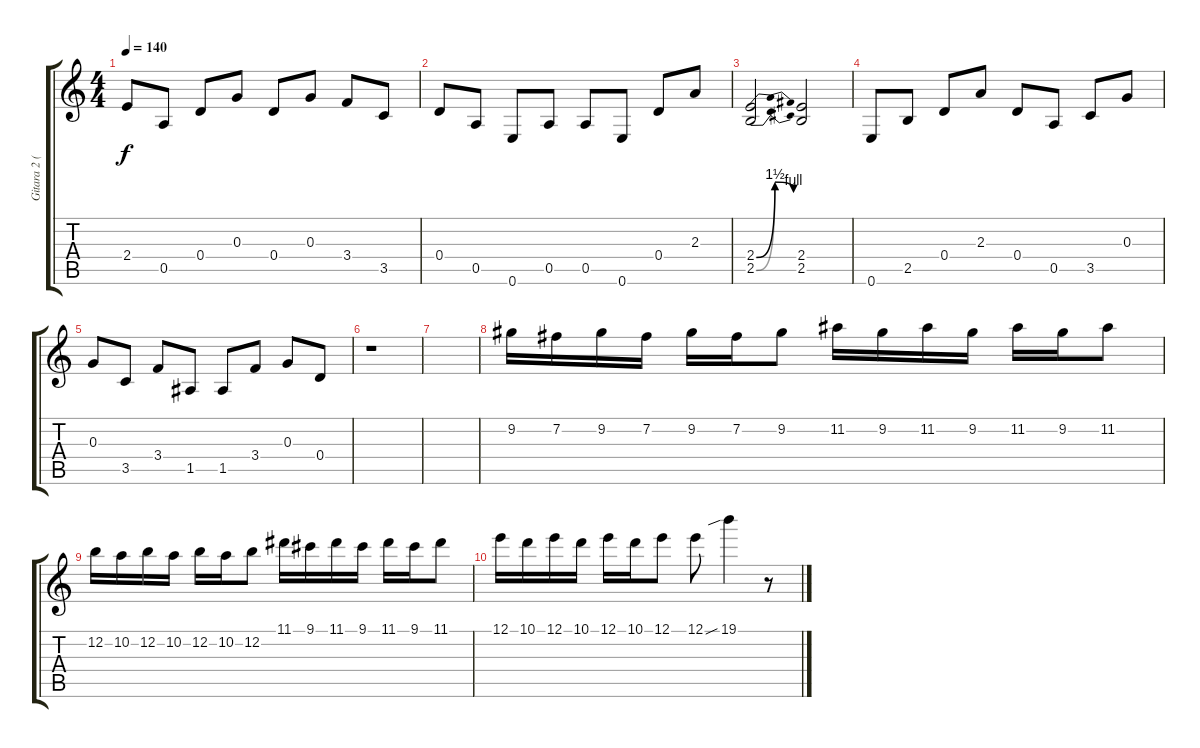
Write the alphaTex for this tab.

\track ("Gitara 2 (Mika)" "Gitara 2 (") {instrument electricguitarclean}
\staff {score tabs}
\tuning (E4 B3 G3 D3 A2 E2) {hide}
\ts (4 4)
\tempo 140
\clef g2
\ks c
2.4.8{dy f} 0.5.8 0.4.8 0.3.8 0.4.8 0.3.8 3.4.8 3.5.8 |
0.4.8 0.5.8 0.6.8 0.5.8 0.5.8 0.6.8 0.4.8 2.3.8 |
(2.4{be (bendrelease 0 0 30 6 45 6 60 4)} 2.5{be (bendrelease 0 0 30 6 45 6 60 4)}).2 (2.4 2.5).2 |
0.6.8 2.5.8 0.4.8 2.3.8 0.4.8 0.5.8 3.5.8 0.3.8 |
0.3.8 3.5.8 3.4.8 1.5.8 1.5.8 3.4.8 0.3.8 0.4.8 |
r.1 |
|
9.2.16 7.2.16 9.2.16 7.2.16 9.2.16 7.2.16 9.2.8 11.2.16 9.2.16 11.2.16 9.2.16 11.2.16 9.2.16 11.2.8 |
12.2.16 10.2.16 12.2.16 10.2.16 12.2.16 10.2.16 12.2.8 11.1.16 9.1.16 11.1.16 9.1.16 11.1.16 9.1.16 11.1.8 |
12.1.16 10.1.16 12.1.16 10.1.16 12.1.16 10.1.16 12.1.8 12.1.8 19.1{sib}.4 r.8
